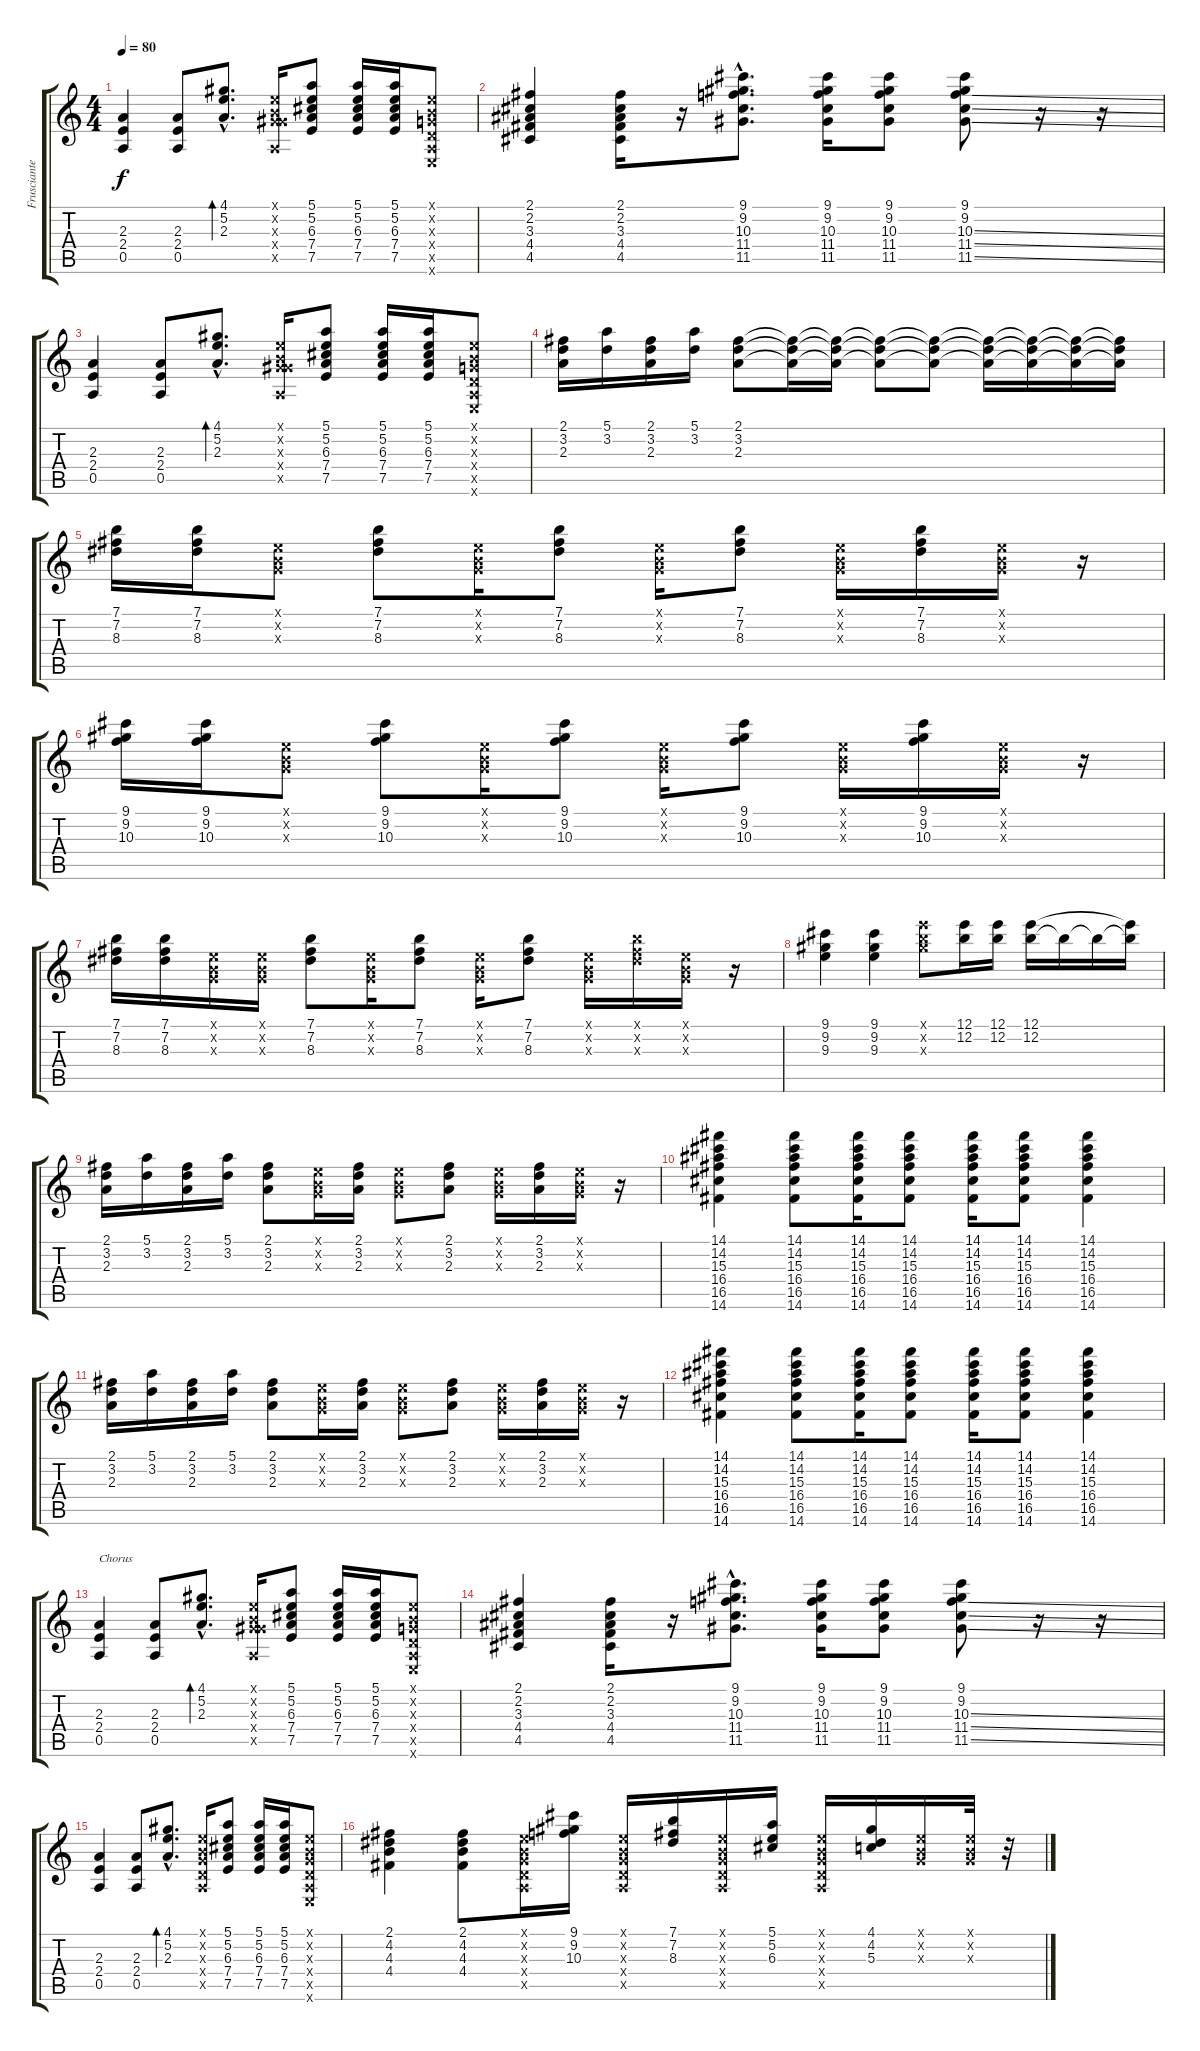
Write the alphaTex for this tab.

\track ("Frusciante - Guitar" "Frusciante") {instrument electricguitarjazz}
\staff {score tabs}
\tuning (E4 B3 G3 D3 A2 E2) {hide}
\ts (4 4)
\tempo 80
\clef g2
\ks c
(2.3 2.4 0.5).4{dy f} (2.3 2.4 0.5).8 (4.1{hac} 5.2{hac} 2.3{hac}).8{d bd 60} (0.1{x} 0.2{x} 0.3{x} 6.4{x} 0.5{x}).16 (5.1 5.2 6.3 7.4 7.5).8 (5.1 5.2 6.3 7.4 7.5).16 (5.1 5.2 6.3 7.4 7.5).16 (0.1{x} 0.2{x} 0.3{x} 0.4{x} 0.5{x} 0.6{x}).8 |
(2.1 2.2 3.3 4.4 4.5).4 (2.1 2.2 3.3 4.4 4.5).16 r.16 (9.1{hac} 9.2{hac} 10.3{hac} 11.4{hac} 11.5{hac}).8{d} (9.1 9.2 10.3 11.4 11.5).16 (9.1 9.2 10.3 11.4 11.5).8 (9.1 9.2 10.3{ss} 11.4{ss} 11.5{ss}).8 r.16 r.16 |
(2.3 2.4 0.5).4 (2.3 2.4 0.5).8 (4.1{hac} 5.2{hac} 2.3{hac}).8{d bd 60} (0.1{x} 0.2{x} 0.3{x} 6.4{x} 0.5{x}).16 (5.1 5.2 6.3 7.4 7.5).8 (5.1 5.2 6.3 7.4 7.5).16 (5.1 5.2 6.3 7.4 7.5).16 (0.1{x} 0.2{x} 0.3{x} 0.4{x} 0.5{x} 0.6{x}).8 |
(2.1 3.2 2.3).16 (5.1 3.2).16 (2.1 3.2 2.3).16 (5.1 3.2).16 (2.1 3.2 2.3).8 (2.1{t} 3.2{t} 2.3{t}).16 (2.1{t} 3.2{t} 2.3{t}).16 (2.1{t} 3.2{t} 2.3{t}).8 (2.1{t} 3.2{t} 2.3{t}).8 (2.1{t} 3.2{t} 2.3{t}).16 (2.1{t} 3.2{t} 2.3{t}).16 (2.1{t} 3.2{t} 2.3{t}).16 (2.1{t} 3.2{t} 2.3{t}).16 |
(7.1 7.2 8.3).16 (7.1 7.2 8.3).16 (0.1{x} 0.2{x} 0.3{x}).8 (7.1 7.2 8.3).8 (0.1{x} 0.2{x} 0.3{x}).16 (7.1 7.2 8.3).8 (0.1{x} 0.2{x} 0.3{x}).16 (7.1 7.2 8.3).8 (0.1{x} 0.2{x} 0.3{x}).16 (7.1 7.2 8.3).16 (0.1{x} 0.2{x} 0.3{x}).16 r.16 |
(9.1 9.2 10.3).16 (9.1 9.2 10.3).16 (0.1{x} 0.2{x} 0.3{x}).8 (9.1 9.2 10.3).8 (0.1{x} 0.2{x} 0.3{x}).16 (9.1 9.2 10.3).8 (0.1{x} 0.2{x} 0.3{x}).16 (9.1 9.2 10.3).8 (0.1{x} 0.2{x} 0.3{x}).16 (9.1 9.2 10.3).16 (0.1{x} 0.2{x} 0.3{x}).16 r.16 |
(7.1 7.2 8.3).16 (7.1 7.2 8.3).16 (0.1{x} 0.2{x} 0.3{x}).16 (0.1{x} 0.2{x} 0.3{x}).16 (7.1 7.2 8.3).8 (0.1{x} 0.2{x} 0.3{x}).16 (7.1 7.2 8.3).8 (0.1{x} 0.2{x} 0.3{x}).16 (7.1 7.2 8.3).8 (0.1{x} 0.2{x} 0.3{x}).16 (7.1{x} 7.2{x} 8.3{x}).16 (0.1{x} 0.2{x} 0.3{x}).16 r.16 |
(9.1 9.2 9.3).4 (9.1 9.2 9.3).4 (12.1{x} 12.2{x} 13.3{x}).8 (12.1 12.2).16 (12.1 12.2).16 (12.1 12.2).16 12.2{t}.16 12.2{t}.16 (12.1{t} 12.2{t}).16 |
(2.1 3.2 2.3).16{instrument electricguitarjazz} (5.1 3.2).16 (2.1 3.2 2.3).16 (5.1 3.2).16 (2.1 3.2 2.3).8 (0.1{x} 0.2{x} 0.3{x}).16 (2.1 3.2 2.3).16 (0.1{x} 0.2{x} 0.3{x}).8 (2.1 3.2 2.3).8 (0.1{x} 0.2{x} 0.3{x}).16 (2.1 3.2 2.3).16 (0.1{x} 0.2{x} 0.3{x}).16 r.16 |
(14.1 14.2 15.3 16.4 16.5 14.6).4 (14.1 14.2 15.3 16.4 16.5 14.6).8 (14.1 14.2 15.3 16.4 16.5 14.6).16 (14.1 14.2 15.3 16.4 16.5 14.6).8 (14.1 14.2 15.3 16.4 16.5 14.6).16 (14.1 14.2 15.3 16.4 16.5 14.6).8 (14.1 14.2 15.3 16.4 16.5 14.6).4 |
(2.1 3.2 2.3).16{instrument electricguitarjazz} (5.1 3.2).16 (2.1 3.2 2.3).16 (5.1 3.2).16 (2.1 3.2 2.3).8 (0.1{x} 0.2{x} 0.3{x}).16 (2.1 3.2 2.3).16 (0.1{x} 0.2{x} 0.3{x}).8 (2.1 3.2 2.3).8 (0.1{x} 0.2{x} 0.3{x}).16 (2.1 3.2 2.3).16 (0.1{x} 0.2{x} 0.3{x}).16 r.16 |
(14.1 14.2 15.3 16.4 16.5 14.6).4 (14.1 14.2 15.3 16.4 16.5 14.6).8 (14.1 14.2 15.3 16.4 16.5 14.6).16 (14.1 14.2 15.3 16.4 16.5 14.6).8 (14.1 14.2 15.3 16.4 16.5 14.6).16 (14.1 14.2 15.3 16.4 16.5 14.6).8 (14.1 14.2 15.3 16.4 16.5 14.6).4 |
(2.3 2.4 0.5).4{txt "Chorus"} (2.3 2.4 0.5).8 (4.1{hac} 5.2{hac} 2.3{hac}).8{d bd 60} (0.1{x} 0.2{x} 0.3{x} 6.4{x} 0.5{x}).16 (5.1 5.2 6.3 7.4 7.5).8 (5.1 5.2 6.3 7.4 7.5).16 (5.1 5.2 6.3 7.4 7.5).16 (0.1{x} 0.2{x} 0.3{x} 0.4{x} 0.5{x} 0.6{x}).8 |
(2.1 2.2 3.3 4.4 4.5).4 (2.1 2.2 3.3 4.4 4.5).16 r.16 (9.1{hac} 9.2{hac} 10.3{hac} 11.4{hac} 11.5{hac}).8{d} (9.1 9.2 10.3 11.4 11.5).16 (9.1 9.2 10.3 11.4 11.5).8 (9.1 9.2 10.3{ss} 11.4{ss} 11.5{ss}).8 r.16 r.16 |
(2.3 2.4 0.5).4 (2.3 2.4 0.5).8 (4.1{hac} 5.2{hac} 2.3{hac}).8{d bd 60} (0.1{x} 0.2{x} 0.3{x} 0.4{x} 0.5{x}).16 (5.1 5.2 6.3 7.4 7.5).8 (5.1 5.2 6.3 7.4 7.5).16 (5.1 5.2 6.3 7.4 7.5).16 (0.1{x} 0.2{x} 0.3{x} 0.4{x} 0.5{x} 0.6{x}).8 |
(2.1 4.2 4.3 4.4).4 (2.1 4.2 4.3 4.4).8 (0.1{x} 0.2{x} 0.3{x} 0.4{x} 0.5{x}).16 (9.1 9.2 10.3).16 (0.1{x} 0.2{x} 0.3{x} 0.4{x} 0.5{x}).16 (7.1 7.2 8.3).16 (0.1{x} 0.2{x} 0.3{x} 0.4{x} 0.5{x}).16 (5.1 5.2 6.3).16 (0.1{x} 0.2{x} 0.3{x} 0.4{x} 0.5{x}).16 (4.1 4.2 5.3).16 (0.1{x} 0.2{x} 0.3{x}).16 (0.1{x} 0.2{x} 0.3{x}).32 r.32
